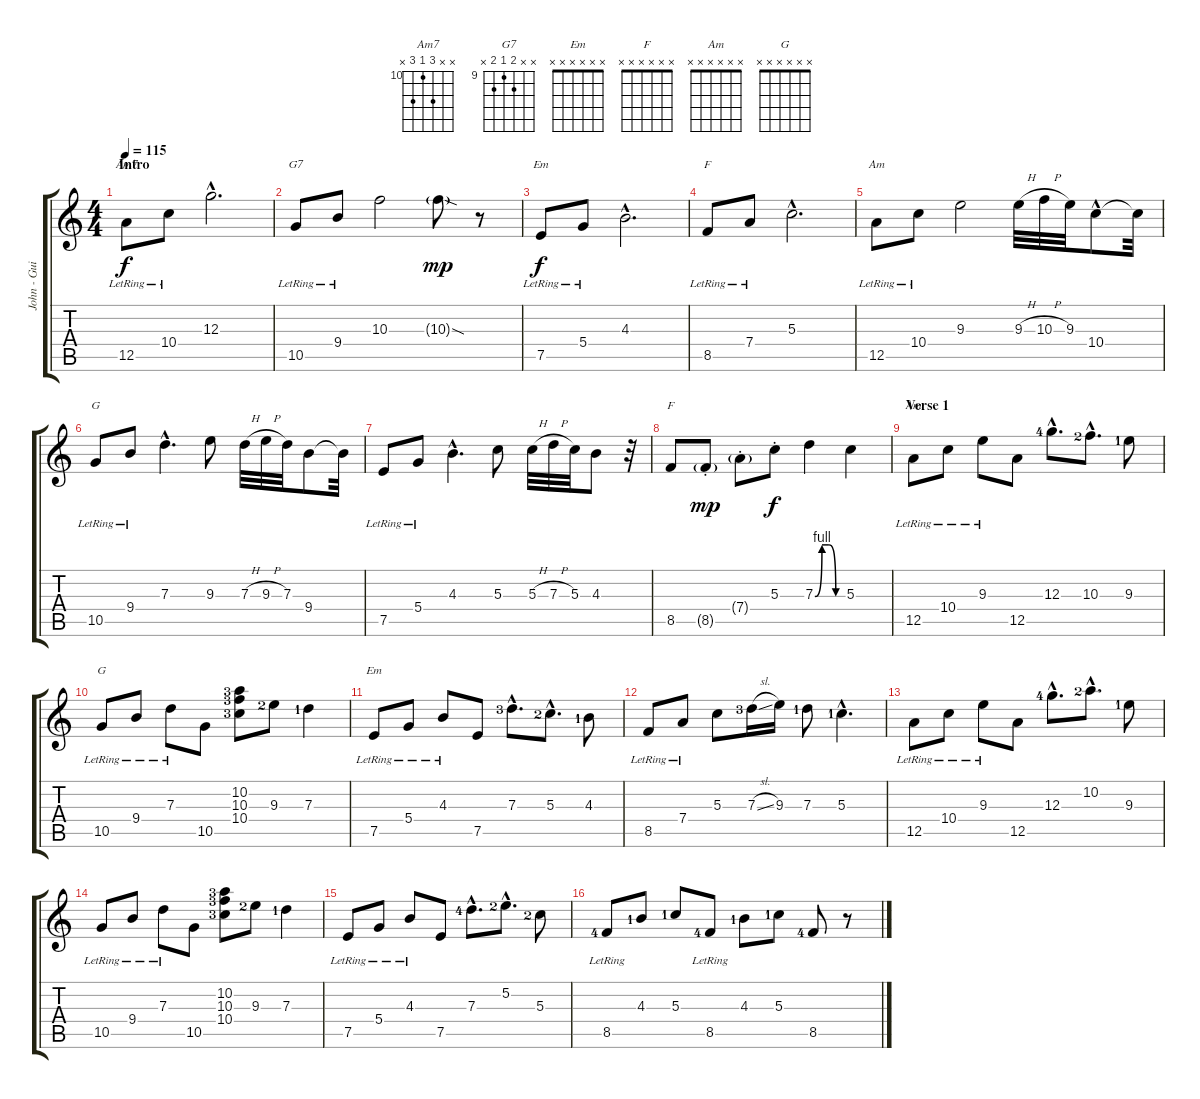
\track ("John - Guitar" "John - Gui") {instrument electricguitarjazz}
\staff {score tabs}
\tuning (E4 B3 G3 D3 A2 E2) {hide}
\chord ("Am7" x x 12 10 12 x) {firstfret 10}
\chord ("G7" x x 10 9 10 x) {firstfret 9}
\chord ("Em" x x 4 5 7 x) {firstfret 4}
\chord ("F" x x 5 7 8 x) {firstfret 5}
\chord ("Am" x x 9 10 12 x) {firstfret 9}
\chord ("G" x x 7 9 10 x) {firstfret 7}
\chord ("F" x x x x x x)
\chord ("Am" x x x x x x)
\chord ("G" x x x x x x)
\chord ("Em" x x x x x x)
\ts (4 4)
\section ("" "Intro")
\tempo 115
\clef g2
\ks c
12.5{lr}.8{ch "Am7" dy f volume 16 instrument electricguitarjazz} 10.4{lr}.8 12.3{hac}.2{d} |
10.5{lr}.8{ch "G7"} 9.4{lr}.8 10.3.2 10.3{sod g}.8{dy mp} r.8 |
7.5{lr}.8{ch "Em" dy f} 5.4{lr}.8 4.3{hac}.2{d} |
8.5{lr}.8{ch "F"} 7.4{lr}.8 5.3{hac}.2{d} |
12.5{lr}.8{ch "Am"} 10.4{lr}.8 9.3.2 9.3{h}.32 10.3{h}.32 9.3.32 10.4{hac}.8 10.4{t}.32 |
10.5{lr}.8{ch "G"} 9.4{lr}.8 7.3{hac}.4{d} 9.3.8 7.3{h}.32 9.3{h}.32 7.3.32 9.4.8 9.4{t}.32 |
7.5{lr}.8 5.4{lr}.8 4.3{hac}.4{d} 5.3.8 5.3{h}.32 7.3{h}.32 5.3.32 4.3.8 r.32 |
8.5.8{ch "F"} 8.5{g st}.8{dy mp} 7.4{g st}.8 5.3{st}.8{dy f} 7.3{be (custom 0 0 15 4 30 4 45 0 60 0)}.4 5.3.4 |
\section ("" "Verse 1")
12.5{lr}.8{ch "Am" volume 12} 10.4{lr}.8 9.3{lr}.8 12.5.8 12.3{hac lf 5}.8{d} 10.3{hac lf 3}.8{d} 9.3{lf 2}.8 |
10.5{lr}.8{ch "G"} 9.4{lr}.8 7.3{lr}.8 10.5.8 (10.2{lf 4} 10.3{lf 4} 10.4{lf 4}).8 9.3{lf 3}.8 7.3{lf 2}.4 |
7.5{lr}.8{ch "Em"} 5.4{lr}.8 4.3{lr}.8 7.5.8 7.3{hac lf 4}.8{d} 5.3{hac lf 3}.8{d} 4.3{lf 2}.8 |
8.5{lr}.8 7.4{lr}.8 5.3.8 7.3{sl lf 4}.16 9.3.16 7.3{lf 2}.8 5.3{hac lf 2}.4{d} |
12.5{lr}.8{volume 12} 10.4{lr}.8 9.3{lr}.8 12.5.8 12.3{hac lf 5}.8{d} 10.2{hac lf 3}.8{d} 9.3{lf 2}.8 |
10.5{lr}.8 9.4{lr}.8 7.3{lr}.8 10.5.8 (10.2{lf 4} 10.3{lf 4} 10.4{lf 4}).8 9.3{lf 3}.8 7.3{lf 2}.4 |
7.5{lr}.8 5.4{lr}.8 4.3{lr}.8 7.5.8 7.3{hac lf 5}.8{d} 5.2{hac lf 3}.8{d} 5.3{lf 3}.8 |
8.5{lr lf 5}.8 4.3{lf 2}.8 5.3{lf 2}.8 8.5{lr lf 5}.8 4.3{lf 2}.8 5.3{lf 2}.8 8.5{lf 5}.8 r.8
